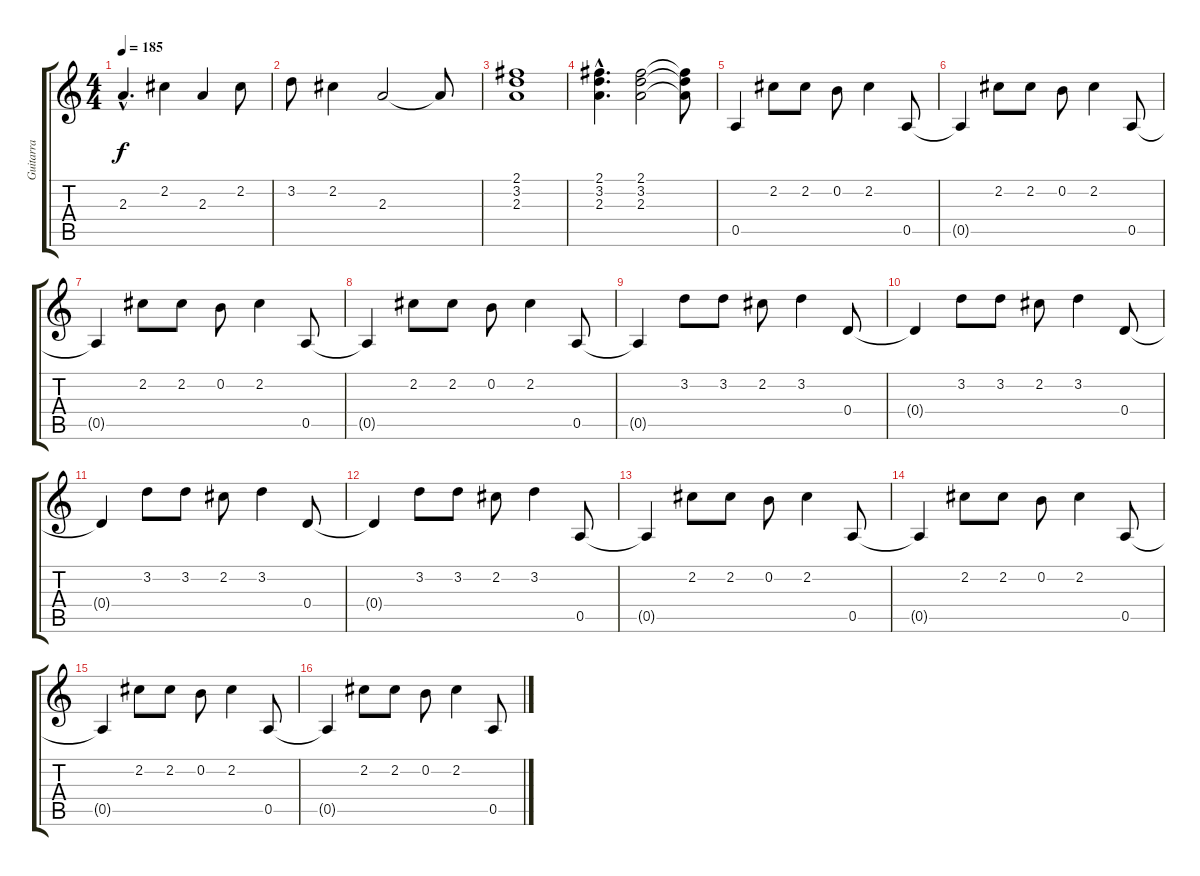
\track ("Guitarra" "Guitarra") {instrument electricguitarjazz}
\staff {score tabs}
\tuning (E4 B3 G3 D3 A2 E2) {hide}
\ts (4 4)
\tempo 185
\clef g2
\ks c
2.3{hac}.4{d dy f} 2.2.4 2.3.4 2.2.8 |
3.2.8 2.2.4 2.3.2 2.3{t}.8 |
(2.1 3.2 2.3).1 |
(2.1{hac} 3.2{hac} 2.3{hac}).4{d} (2.1 3.2 2.3).2 (2.1{t} 3.2{t} 2.3{t}).8 |
0.5.4 2.2.8 2.2.8 0.2.8 2.2.4 0.5.8 |
0.5{t}.4 2.2.8 2.2.8 0.2.8 2.2.4 0.5.8 |
0.5{t}.4 2.2.8 2.2.8 0.2.8 2.2.4 0.5.8 |
0.5{t}.4 2.2.8 2.2.8 0.2.8 2.2.4 0.5.8 |
0.5{t}.4 3.2.8 3.2.8 2.2.8 3.2.4 0.4.8 |
0.4{t}.4 3.2.8 3.2.8 2.2.8 3.2.4 0.4.8 |
0.4{t}.4 3.2.8 3.2.8 2.2.8 3.2.4 0.4.8 |
0.4{t}.4 3.2.8 3.2.8 2.2.8 3.2.4 0.5.8 |
0.5{t}.4 2.2.8 2.2.8 0.2.8 2.2.4 0.5.8 |
0.5{t}.4 2.2.8 2.2.8 0.2.8 2.2.4 0.5.8 |
0.5{t}.4 2.2.8 2.2.8 0.2.8 2.2.4 0.5.8 |
0.5{t}.4 2.2.8 2.2.8 0.2.8 2.2.4 0.5.8
